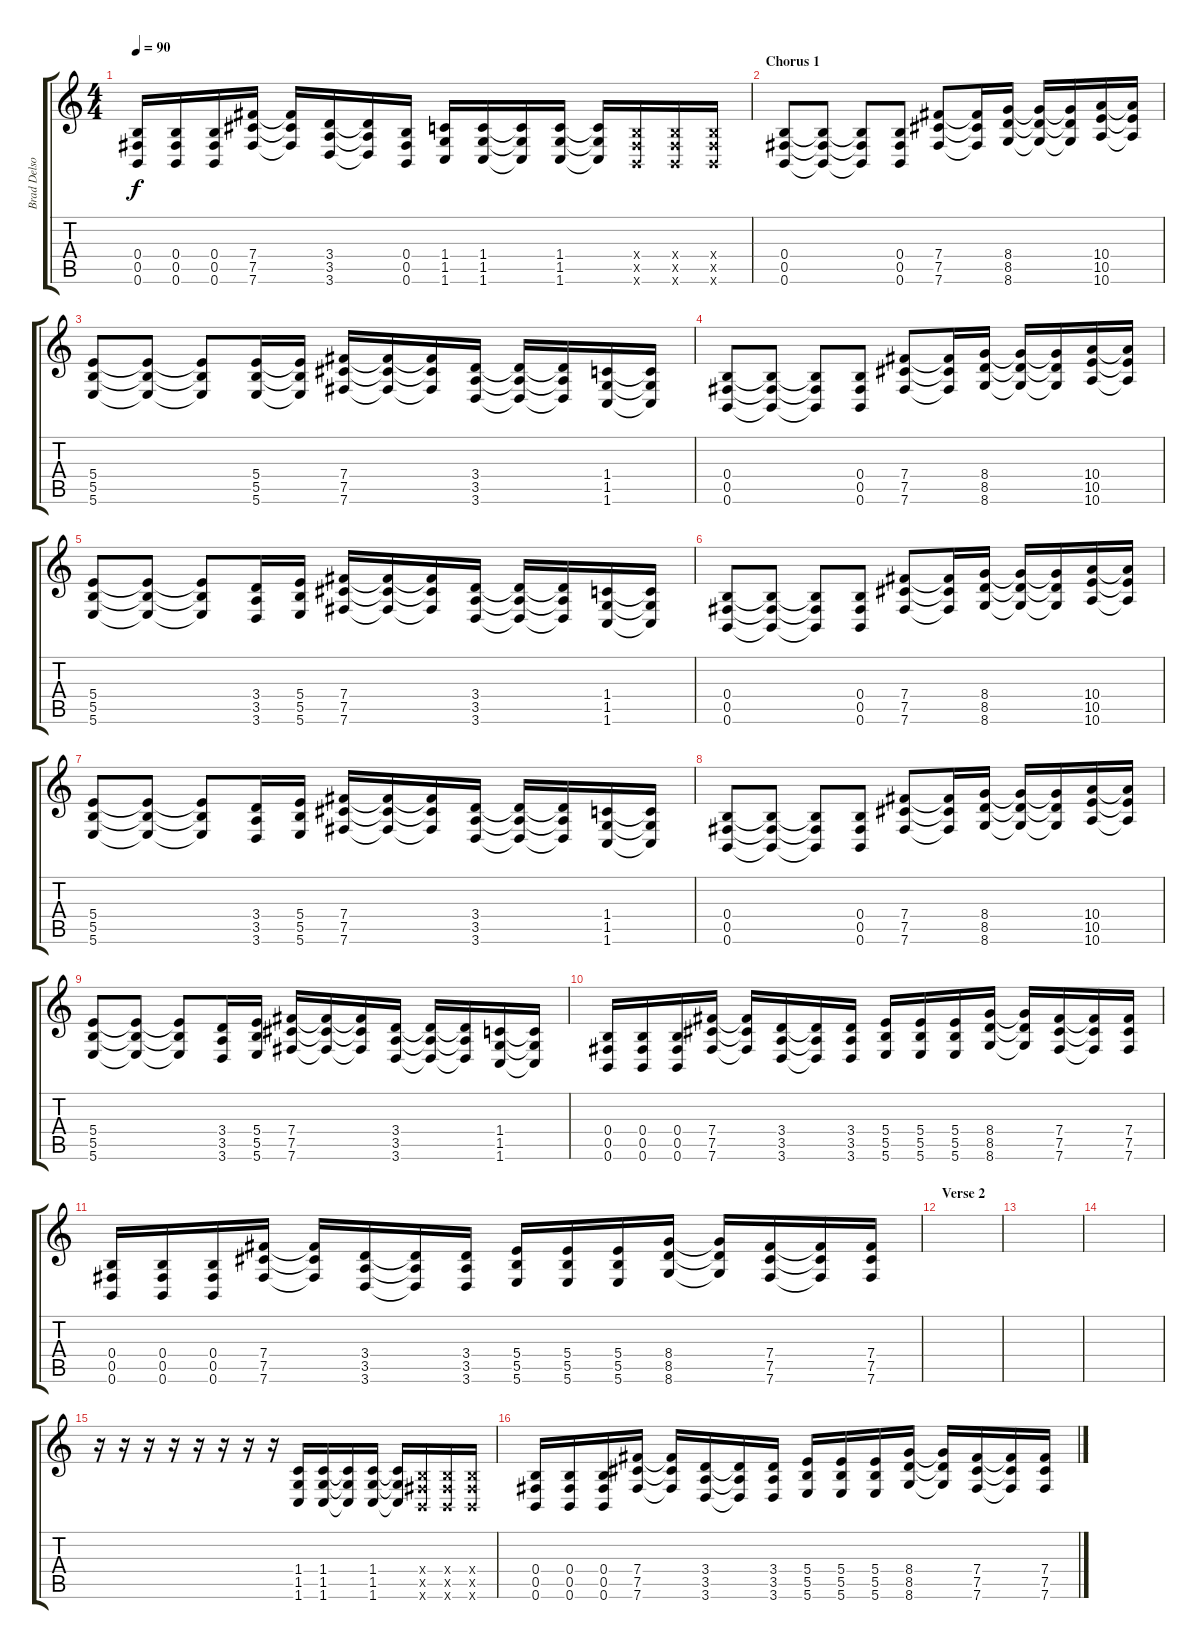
\track ("Brad Delson (Guitar Effects)" "Brad Delso") {instrument distortionguitar}
\staff {score tabs}
\tuning (Db4 Ab3 E3 B2 Gb2 B1) {hide}
\ts (4 4)
\tempo 90
\clef g2
\ks c
(0.4 0.5 0.6).16{dy f} (0.4 0.5 0.6).16 (0.4 0.5 0.6).16 (7.4 7.5 7.6).16 (7.4{t} 7.5{t} 7.6{t}).16 (3.4 3.5 3.6).16 (3.4{t} 3.5{t} 3.6{t}).16 (0.4 0.5 0.6).16 (1.4 1.5 1.6).16 (1.4 1.5 1.6).16 (1.4{t} 1.5{t} 1.6{t}).16 (1.4 1.5 1.6).16 (1.4{t} 1.5{t} 1.6{t}).16 (0.4{x} 0.5{x} 0.6{x}).16 (0.4{x} 0.5{x} 0.6{x}).16 (0.4{x} 0.5{x} 0.6{x}).16 |
\section ("" "Chorus 1")
(0.4 0.5 0.6).8 (0.4{t} 0.5{t} 0.6{t}).8 (0.4{t} 0.5{t} 0.6{t}).8 (0.4 0.5 0.6).8 (7.4 7.5 7.6).8 (7.4{t} 7.5{t} 7.6{t}).16 (8.4 8.5 8.6).16 (8.4{t} 8.5{t} 8.6{t}).16 (8.4{t} 8.5{t} 8.6{t}).16 (10.4 10.5 10.6).16 (10.4{t} 10.5{t} 10.6{t}).16 |
(5.4 5.5 5.6).8 (5.4{t} 5.5{t} 5.6{t}).8 (5.4{t} 5.5{t} 5.6{t}).8 (5.4 5.5 5.6).16 (5.4{t} 5.5{t} 5.6{t}).16 (7.4 7.5 7.6).16 (7.4{t} 7.5{t} 7.6{t}).16 (7.4{t} 7.5{t} 7.6{t}).16 (3.4 3.5 3.6).16 (3.4{t} 3.5{t} 3.6{t}).16 (3.4{t} 3.5{t} 3.6{t}).16 (1.4 1.5 1.6).16 (1.4{t} 1.5{t} 1.6{t}).16 |
(0.4 0.5 0.6).8 (0.4{t} 0.5{t} 0.6{t}).8 (0.4{t} 0.5{t} 0.6{t}).8 (0.4 0.5 0.6).8 (7.4 7.5 7.6).8 (7.4{t} 7.5{t} 7.6{t}).16 (8.4 8.5 8.6).16 (8.4{t} 8.5{t} 8.6{t}).16 (8.4{t} 8.5{t} 8.6{t}).16 (10.4 10.5 10.6).16 (10.4{t} 10.5{t} 10.6{t}).16 |
(5.4 5.5 5.6).8 (5.4{t} 5.5{t} 5.6{t}).8 (5.4{t} 5.5{t} 5.6{t}).8 (3.4 3.5 3.6).16 (5.4 5.5 5.6).16 (7.4 7.5 7.6).16 (7.4{t} 7.5{t} 7.6{t}).16 (7.4{t} 7.5{t} 7.6{t}).16 (3.4 3.5 3.6).16 (3.4{t} 3.5{t} 3.6{t}).16 (3.4{t} 3.5{t} 3.6{t}).16 (1.4 1.5 1.6).16 (1.4{t} 1.5{t} 1.6{t}).16 |
(0.4 0.5 0.6).8 (0.4{t} 0.5{t} 0.6{t}).8 (0.4{t} 0.5{t} 0.6{t}).8 (0.4 0.5 0.6).8 (7.4 7.5 7.6).8 (7.4{t} 7.5{t} 7.6{t}).16 (8.4 8.5 8.6).16 (8.4{t} 8.5{t} 8.6{t}).16 (8.4{t} 8.5{t} 8.6{t}).16 (10.4 10.5 10.6).16 (10.4{t} 10.5{t} 10.6{t}).16 |
(5.4 5.5 5.6).8 (5.4{t} 5.5{t} 5.6{t}).8 (5.4{t} 5.5{t} 5.6{t}).8 (3.4 3.5 3.6).16 (5.4 5.5 5.6).16 (7.4 7.5 7.6).16 (7.4{t} 7.5{t} 7.6{t}).16 (7.4{t} 7.5{t} 7.6{t}).16 (3.4 3.5 3.6).16 (3.4{t} 3.5{t} 3.6{t}).16 (3.4{t} 3.5{t} 3.6{t}).16 (1.4 1.5 1.6).16 (1.4{t} 1.5{t} 1.6{t}).16 |
(0.4 0.5 0.6).8 (0.4{t} 0.5{t} 0.6{t}).8 (0.4{t} 0.5{t} 0.6{t}).8 (0.4 0.5 0.6).8 (7.4 7.5 7.6).8 (7.4{t} 7.5{t} 7.6{t}).16 (8.4 8.5 8.6).16 (8.4{t} 8.5{t} 8.6{t}).16 (8.4{t} 8.5{t} 8.6{t}).16 (10.4 10.5 10.6).16 (10.4{t} 10.5{t} 10.6{t}).16 |
(5.4 5.5 5.6).8 (5.4{t} 5.5{t} 5.6{t}).8 (5.4{t} 5.5{t} 5.6{t}).8 (3.4 3.5 3.6).16 (5.4 5.5 5.6).16 (7.4 7.5 7.6).16 (7.4{t} 7.5{t} 7.6{t}).16 (7.4{t} 7.5{t} 7.6{t}).16 (3.4 3.5 3.6).16 (3.4{t} 3.5{t} 3.6{t}).16 (3.4{t} 3.5{t} 3.6{t}).16 (1.4 1.5 1.6).16 (1.4{t} 1.5{t} 1.6{t}).16 |
(0.4 0.5 0.6).16 (0.4 0.5 0.6).16 (0.4 0.5 0.6).16 (7.4 7.5 7.6).16 (7.4{t} 7.5{t} 7.6{t}).16 (3.4 3.5 3.6).16 (3.4{t} 3.5{t} 3.6{t}).16 (3.4 3.5 3.6).16 (5.4 5.5 5.6).16 (5.4 5.5 5.6).16 (5.4 5.5 5.6).16 (8.4 8.5 8.6).16 (8.4{t} 8.5{t} 8.6{t}).16 (7.4 7.5 7.6).16 (7.4{t} 7.5{t} 7.6{t}).16 (7.4 7.5 7.6).16 |
(0.4 0.5 0.6).16 (0.4 0.5 0.6).16 (0.4 0.5 0.6).16 (7.4 7.5 7.6).16 (7.4{t} 7.5{t} 7.6{t}).16 (3.4 3.5 3.6).16 (3.4{t} 3.5{t} 3.6{t}).16 (3.4 3.5 3.6).16 (5.4 5.5 5.6).16 (5.4 5.5 5.6).16 (5.4 5.5 5.6).16 (8.4 8.5 8.6).16 (8.4{t} 8.5{t} 8.6{t}).16 (7.4 7.5 7.6).16 (7.4{t} 7.5{t} 7.6{t}).16 (7.4 7.5 7.6).16 |
\section ("" "Verse 2")
|
|
|
r.16 r.16 r.16 r.16 r.16 r.16 r.16 r.16 (1.4 1.5 1.6).16 (1.4 1.5 1.6).16 (1.4{t} 1.5{t} 1.6{t}).16 (1.4 1.5 1.6).16 (1.4{t} 1.5{t} 1.6{t}).16 (0.4{x} 0.5{x} 0.6{x}).16 (0.4{x} 0.5{x} 0.6{x}).16 (0.4{x} 0.5{x} 0.6{x}).16 |
(0.4 0.5 0.6).16 (0.4 0.5 0.6).16 (0.4 0.5 0.6).16 (7.4 7.5 7.6).16 (7.4{t} 7.5{t} 7.6{t}).16 (3.4 3.5 3.6).16 (3.4{t} 3.5{t} 3.6{t}).16 (3.4 3.5 3.6).16 (5.4 5.5 5.6).16 (5.4 5.5 5.6).16 (5.4 5.5 5.6).16 (8.4 8.5 8.6).16 (8.4{t} 8.5{t} 8.6{t}).16 (7.4 7.5 7.6).16 (7.4{t} 7.5{t} 7.6{t}).16 (7.4 7.5 7.6).16
